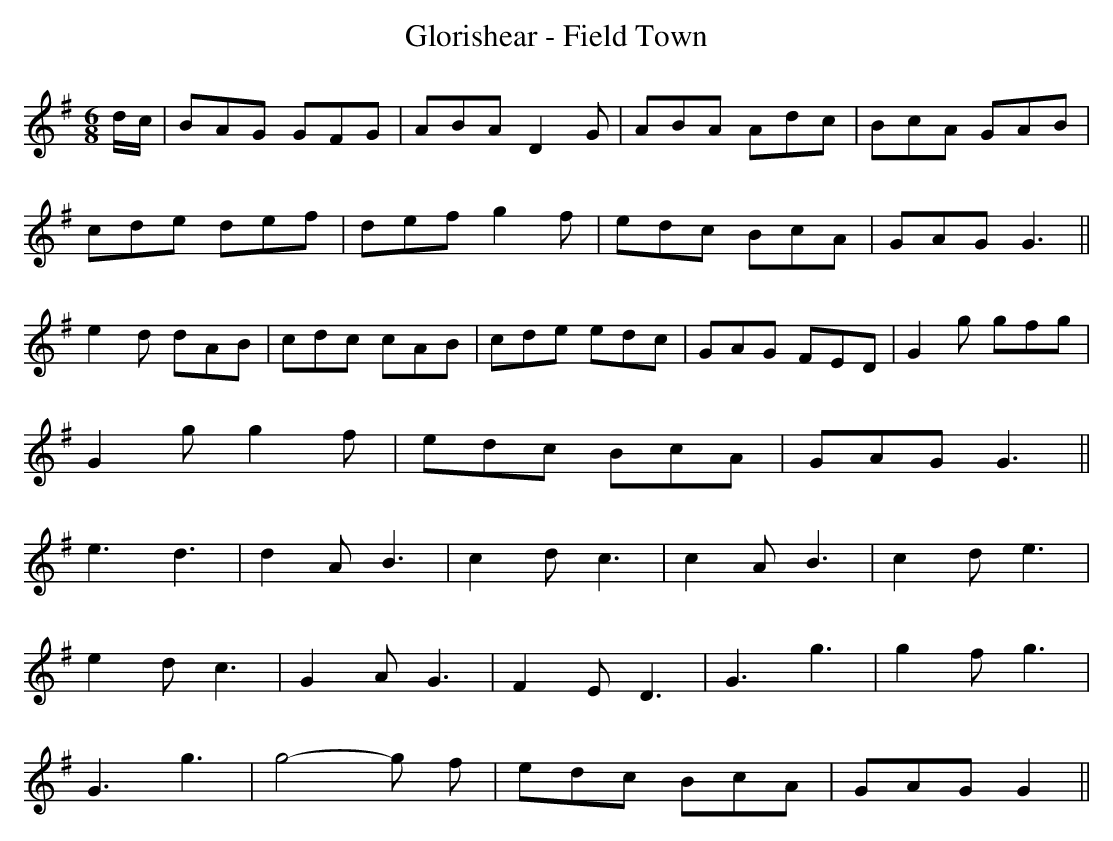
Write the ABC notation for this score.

X:1
T:Glorishear - Field Town
M:6/8
L:1/8
K:G
d/2c/2|BAG GFG|ABA D2 G|ABA Adc|BcA GAB|
cde def|def g2 f|edc BcA|GAG G3||
e2 d dAB|cdc cAB|cde edc|GAG FED|G2 g gfg|
G2 g g2 f|edc BcA|GAG G3||
e3 d3|d2 A B3|c2 d c3|c2 A B3|c2 d e3|
e2 d c3|G2 A G3|F2 E D3|G3 g3|g2 f g3|
G3 g3|g4-g f|edc BcA|GAG G2||
